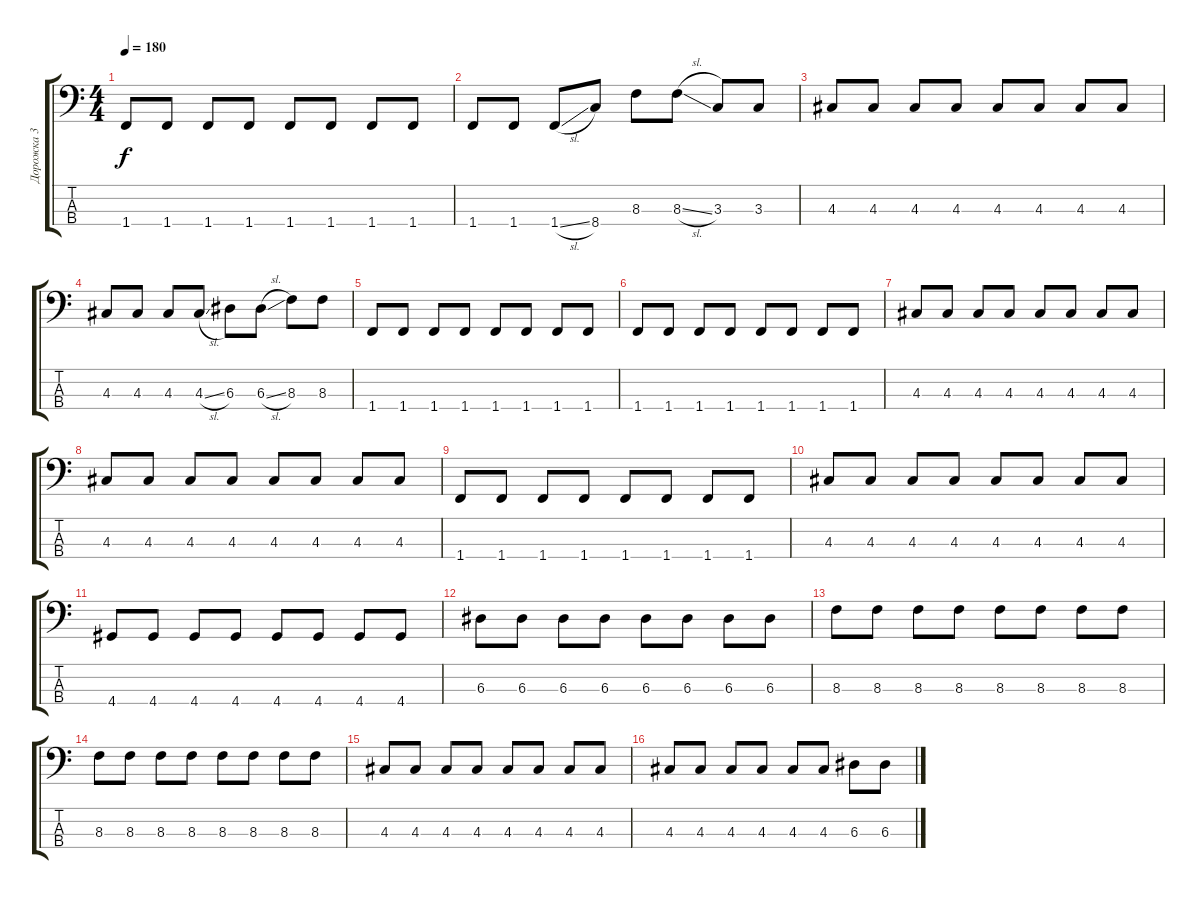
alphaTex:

\track ("Дорожка 3" "Дорожка 3") {instrument electricbasspick}
\staff {score tabs}
\tuning (G2 D2 A1 E1) {hide}
\ts (4 4)
\tempo 180
\clef f4
\ks c
1.4.8{dy f} 1.4.8 1.4.8 1.4.8 1.4.8 1.4.8 1.4.8 1.4.8 |
1.4.8 1.4.8 1.4{sl}.8 8.4.8 8.3.8 8.3{sl}.8 3.3.8 3.3.8 |
4.3.8 4.3.8 4.3.8 4.3.8 4.3.8 4.3.8 4.3.8 4.3.8 |
4.3.8 4.3.8 4.3.8 4.3{sl}.8 6.3.8 6.3{sl}.8 8.3.8 8.3.8 |
1.4.8 1.4.8 1.4.8 1.4.8 1.4.8 1.4.8 1.4.8 1.4.8 |
1.4.8 1.4.8 1.4.8 1.4.8 1.4.8 1.4.8 1.4.8 1.4.8 |
4.3.8 4.3.8 4.3.8 4.3.8 4.3.8 4.3.8 4.3.8 4.3.8 |
4.3.8 4.3.8 4.3.8 4.3.8 4.3.8 4.3.8 4.3.8 4.3.8 |
1.4.8 1.4.8 1.4.8 1.4.8 1.4.8 1.4.8 1.4.8 1.4.8 |
4.3.8 4.3.8 4.3.8 4.3.8 4.3.8 4.3.8 4.3.8 4.3.8 |
4.4.8 4.4.8 4.4.8 4.4.8 4.4.8 4.4.8 4.4.8 4.4.8 |
6.3.8 6.3.8 6.3.8 6.3.8 6.3.8 6.3.8 6.3.8 6.3.8 |
8.3.8 8.3.8 8.3.8 8.3.8 8.3.8 8.3.8 8.3.8 8.3.8 |
8.3.8 8.3.8 8.3.8 8.3.8 8.3.8 8.3.8 8.3.8 8.3.8 |
4.3.8 4.3.8 4.3.8 4.3.8 4.3.8 4.3.8 4.3.8 4.3.8 |
4.3.8 4.3.8 4.3.8 4.3.8 4.3.8 4.3.8 6.3.8 6.3.8
